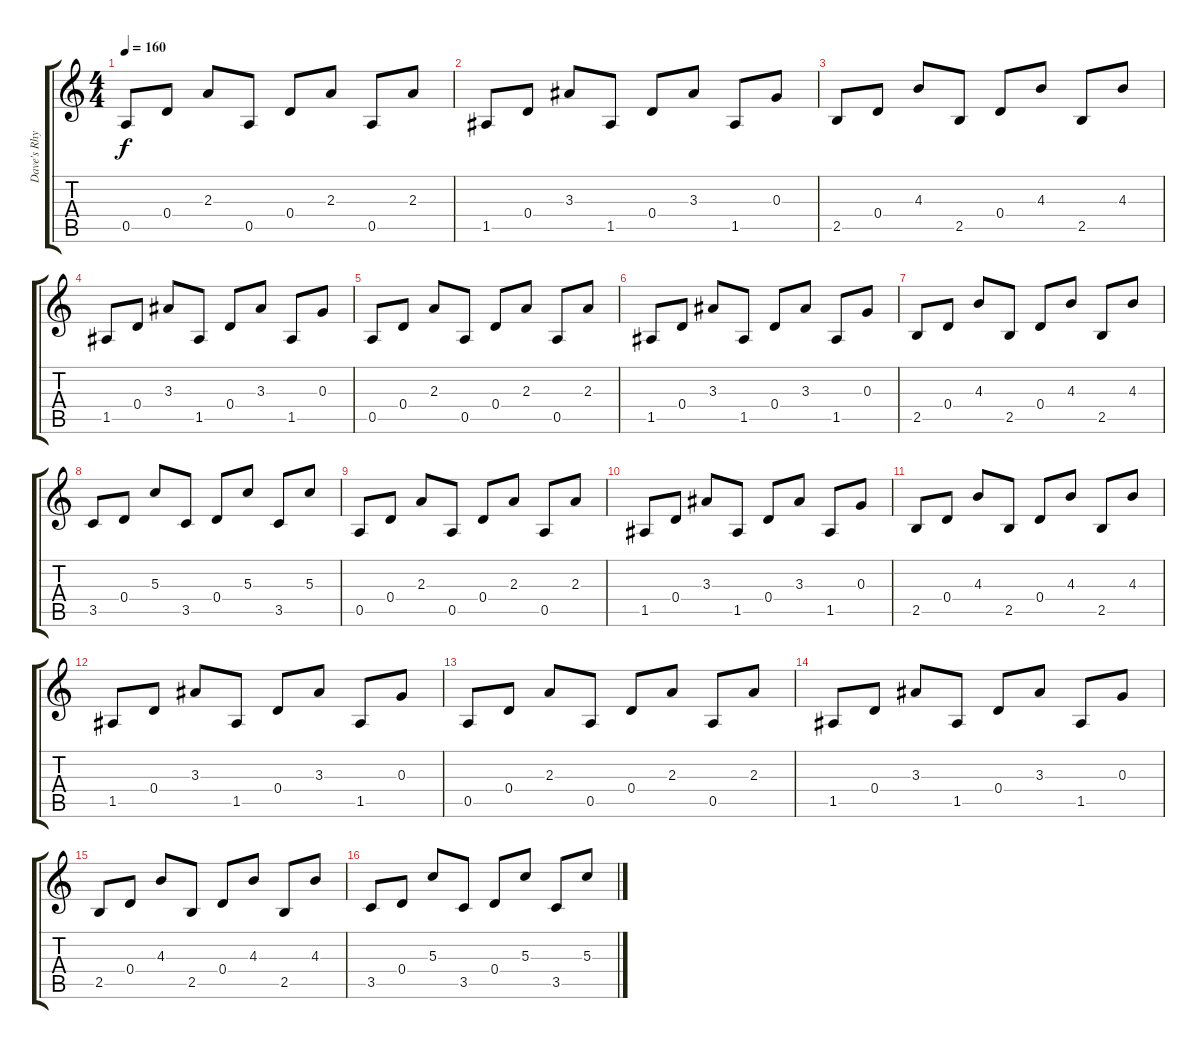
\track ("Dave's Rhythm" "Dave's Rhy") {instrument distortionguitar}
\staff {score tabs}
\tuning (E4 B3 G3 D3 A2 E2) {hide}
\ts (4 4)
\tempo 160
\clef g2
\ks c
0.5.8{dy f} 0.4.8 2.3.8 0.5.8 0.4.8 2.3.8 0.5.8 2.3.8 |
1.5.8 0.4.8 3.3.8 1.5.8 0.4.8 3.3.8 1.5.8 0.3.8 |
2.5.8 0.4.8 4.3.8 2.5.8 0.4.8 4.3.8 2.5.8 4.3.8 |
1.5.8 0.4.8 3.3.8 1.5.8 0.4.8 3.3.8 1.5.8 0.3.8 |
0.5.8 0.4.8 2.3.8 0.5.8 0.4.8 2.3.8 0.5.8 2.3.8 |
1.5.8 0.4.8 3.3.8 1.5.8 0.4.8 3.3.8 1.5.8 0.3.8 |
2.5.8 0.4.8 4.3.8 2.5.8 0.4.8 4.3.8 2.5.8 4.3.8 |
3.5.8 0.4.8 5.3.8 3.5.8 0.4.8 5.3.8 3.5.8 5.3.8 |
0.5.8 0.4.8 2.3.8 0.5.8 0.4.8 2.3.8 0.5.8 2.3.8 |
1.5.8 0.4.8 3.3.8 1.5.8 0.4.8 3.3.8 1.5.8 0.3.8 |
2.5.8 0.4.8 4.3.8 2.5.8 0.4.8 4.3.8 2.5.8 4.3.8 |
1.5.8 0.4.8 3.3.8 1.5.8 0.4.8 3.3.8 1.5.8 0.3.8 |
0.5.8 0.4.8 2.3.8 0.5.8 0.4.8 2.3.8 0.5.8 2.3.8 |
1.5.8 0.4.8 3.3.8 1.5.8 0.4.8 3.3.8 1.5.8 0.3.8 |
2.5.8 0.4.8 4.3.8 2.5.8 0.4.8 4.3.8 2.5.8 4.3.8 |
3.5.8 0.4.8 5.3.8 3.5.8 0.4.8 5.3.8 3.5.8 5.3.8
